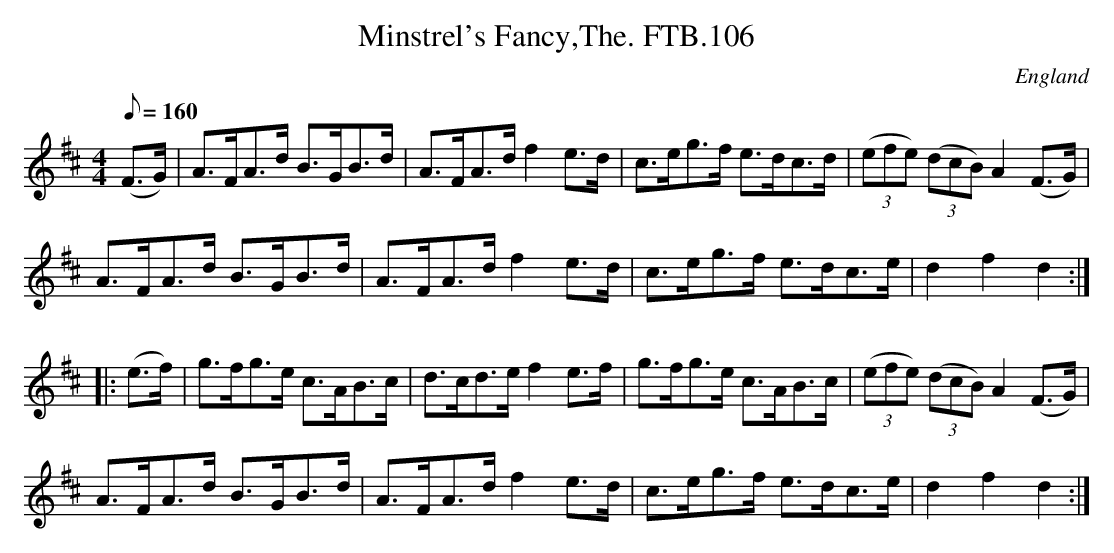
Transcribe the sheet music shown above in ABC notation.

X:1
T:Minstrel's Fancy,The. FTB.106
M:4/4
L:1/8
Q:160
O:England
K:D major
(F>G)|A>FA>d B>GB>d|A>FA>df2e>d|c>eg>f e>dc>d|((3efe) ((3dcB) A2(F>G)|
A>FA>d B>GB>d|A>FA>df2e>d|c>eg>f e>dc>e|d2f2d2:|
|:(e>f)|g>fg>e c>AB>c|d>cd>ef2e>f|g>fg>e c>AB>c|((3efe) ((3dcB) A2(F>G)|
A>FA>d B>GB>d|A>FA>df2e>d|c>eg>f e>dc>e|d2f2d2:|
